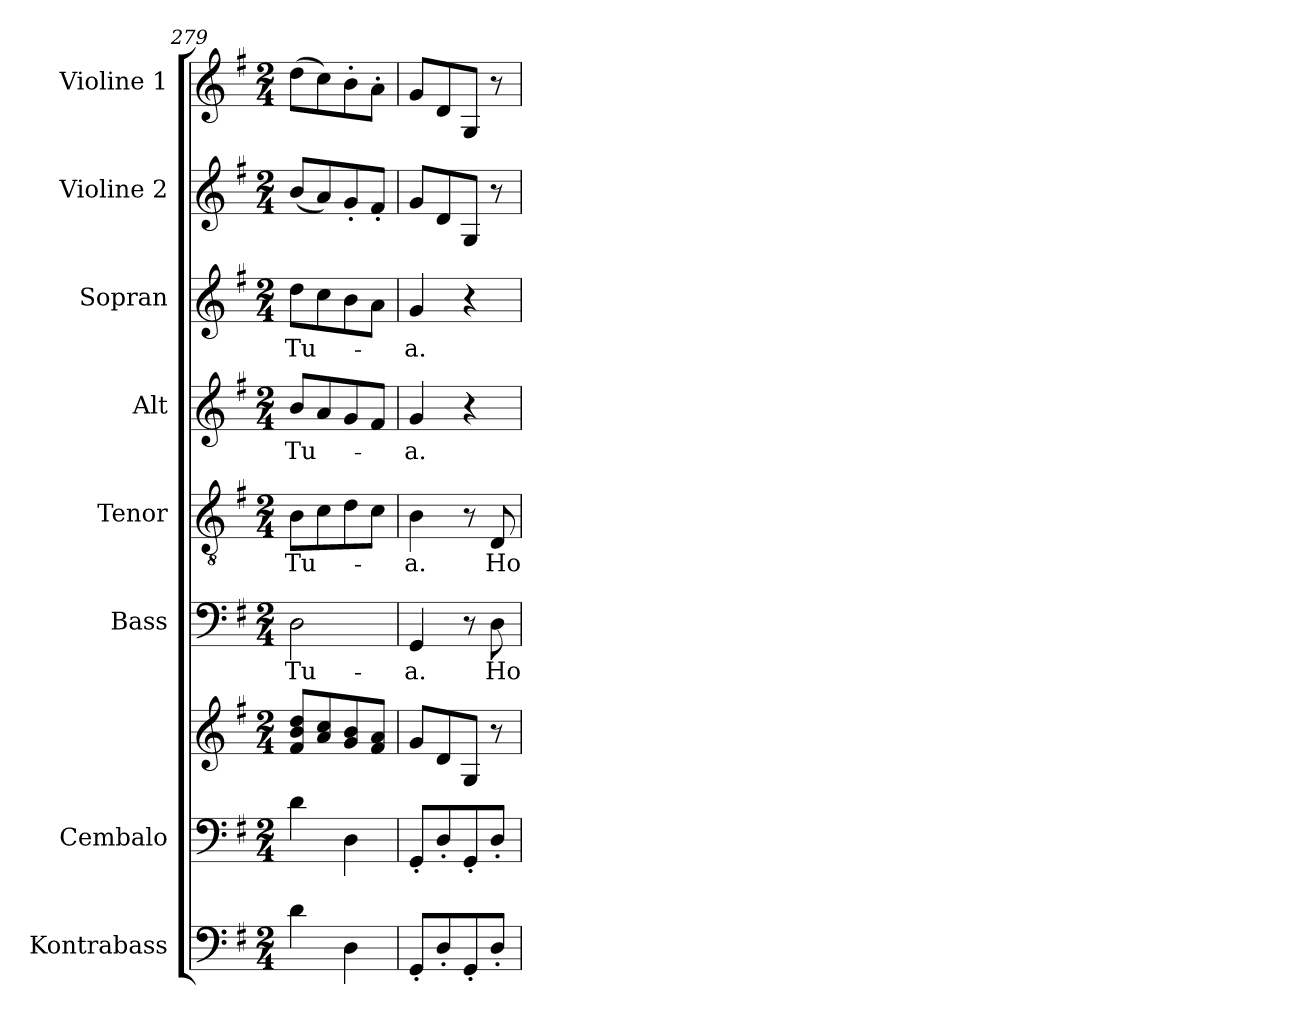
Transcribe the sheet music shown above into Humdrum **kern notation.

**kern	**kern	**kern	**kern	**text	**kern	**text	**kern	**text	**kern	**text	**kern	**kern
*part8	*part7	*part7	*part6	*part6	*part5	*part5	*part4	*part4	*part3	*part3	*part2	*part1
*staff9	*staff8	*staff7	*staff6	*staff6	*staff5	*staff5	*staff4	*staff4	*staff3	*staff3	*staff2	*staff1
*I"Kontrabass	*I"Cembalo	*	*I"Bass	*	*I"Tenor	*	*I"Alt	*	*I"Sopran	*	*I"Violine 2	*I"Violine 1
*I'Kb.	*I'Cemb.	*	*I'B.	*	*I'T.	*	*I'A.	*	*I'S.	*	*I'Vl. 2	*I'Vl. 1
*clefF4	*clefF4	*clefG2	*clefF4	*	*clefGv2	*	*clefG2	*	*clefG2	*	*clefG2	*clefG2
*ITrd7c12	*	*	*	*	*	*	*	*	*	*	*	*
*k[f#]	*k[f#]	*k[f#]	*k[f#]	*	*k[f#]	*	*k[f#]	*	*k[f#]	*	*k[f#]	*k[f#]
*G:	*G:	*G:	*G:	*	*G:	*	*G:	*	*G:	*	*G:	*G:
*M2/4	*M2/4	*M2/4	*M2/4	*	*M2/4	*	*M2/4	*	*M2/4	*	*M2/4	*M2/4
=279	=279	=279	=279	=279	=279	=279	=279	=279	=279	=279	=279	=279
!	!	!	!	!LO:LY:b	!	!LO:LY:b	!	!LO:LY:b	!	!LO:LY:b	!	!
4D\	4d\	8f#/ 8b/ 8dd/L	2D\	Tu-	8B\L	Tu-	8b/L	Tu-	8dd\L	Tu-	(<8b/L	(>8dd\L
.	.	8a/ 8cc/	.	.	8c\	.	8a/	.	8cc\	.	8a/)	8cc\)
4DD\	4D\	8g/ 8b/	.	.	8d\	.	8g/	.	8b\	.	8g'</	8b'>\
.	.	8f#/ 8a/J	.	.	8c\J	.	8f#/J	.	8a\J	.	8f#'</J	8a'>\J
=280	=280	=280	=280	=280	=280	=280	=280	=280	=280	=280	=280	=280
!	!	!	!	!LO:LY:b	!	!LO:LY:b	!	!LO:LY:b	!	!LO:LY:b	!	!
8GGG'</L	8GG'</L	8g/L	4GG/	-a.	4B\	-a.	4g/	-a.	4g/	-a.	8g/L	8g/L
8DD'</	8D'</	8d/	.	.	.	.	.	.	.	.	8d/	8d/
8GGG'</	8GG'</	8G/J	8r	.	8r	.	4r	.	4r	.	8G/J	8G/J
!	!	!	!	!LO:LY:b	!	!LO:LY:b	!	!	!	!	!	!
8DD'</J	8D'</J	8r	8D\	Ho-	8D/	Ho-	.	.	.	.	8r	8r
=	=	=	=	=	=	=	=	=	=	=	=	=
*-	*-	*-	*-	*-	*-	*-	*-	*-	*-	*-	*-	*-
